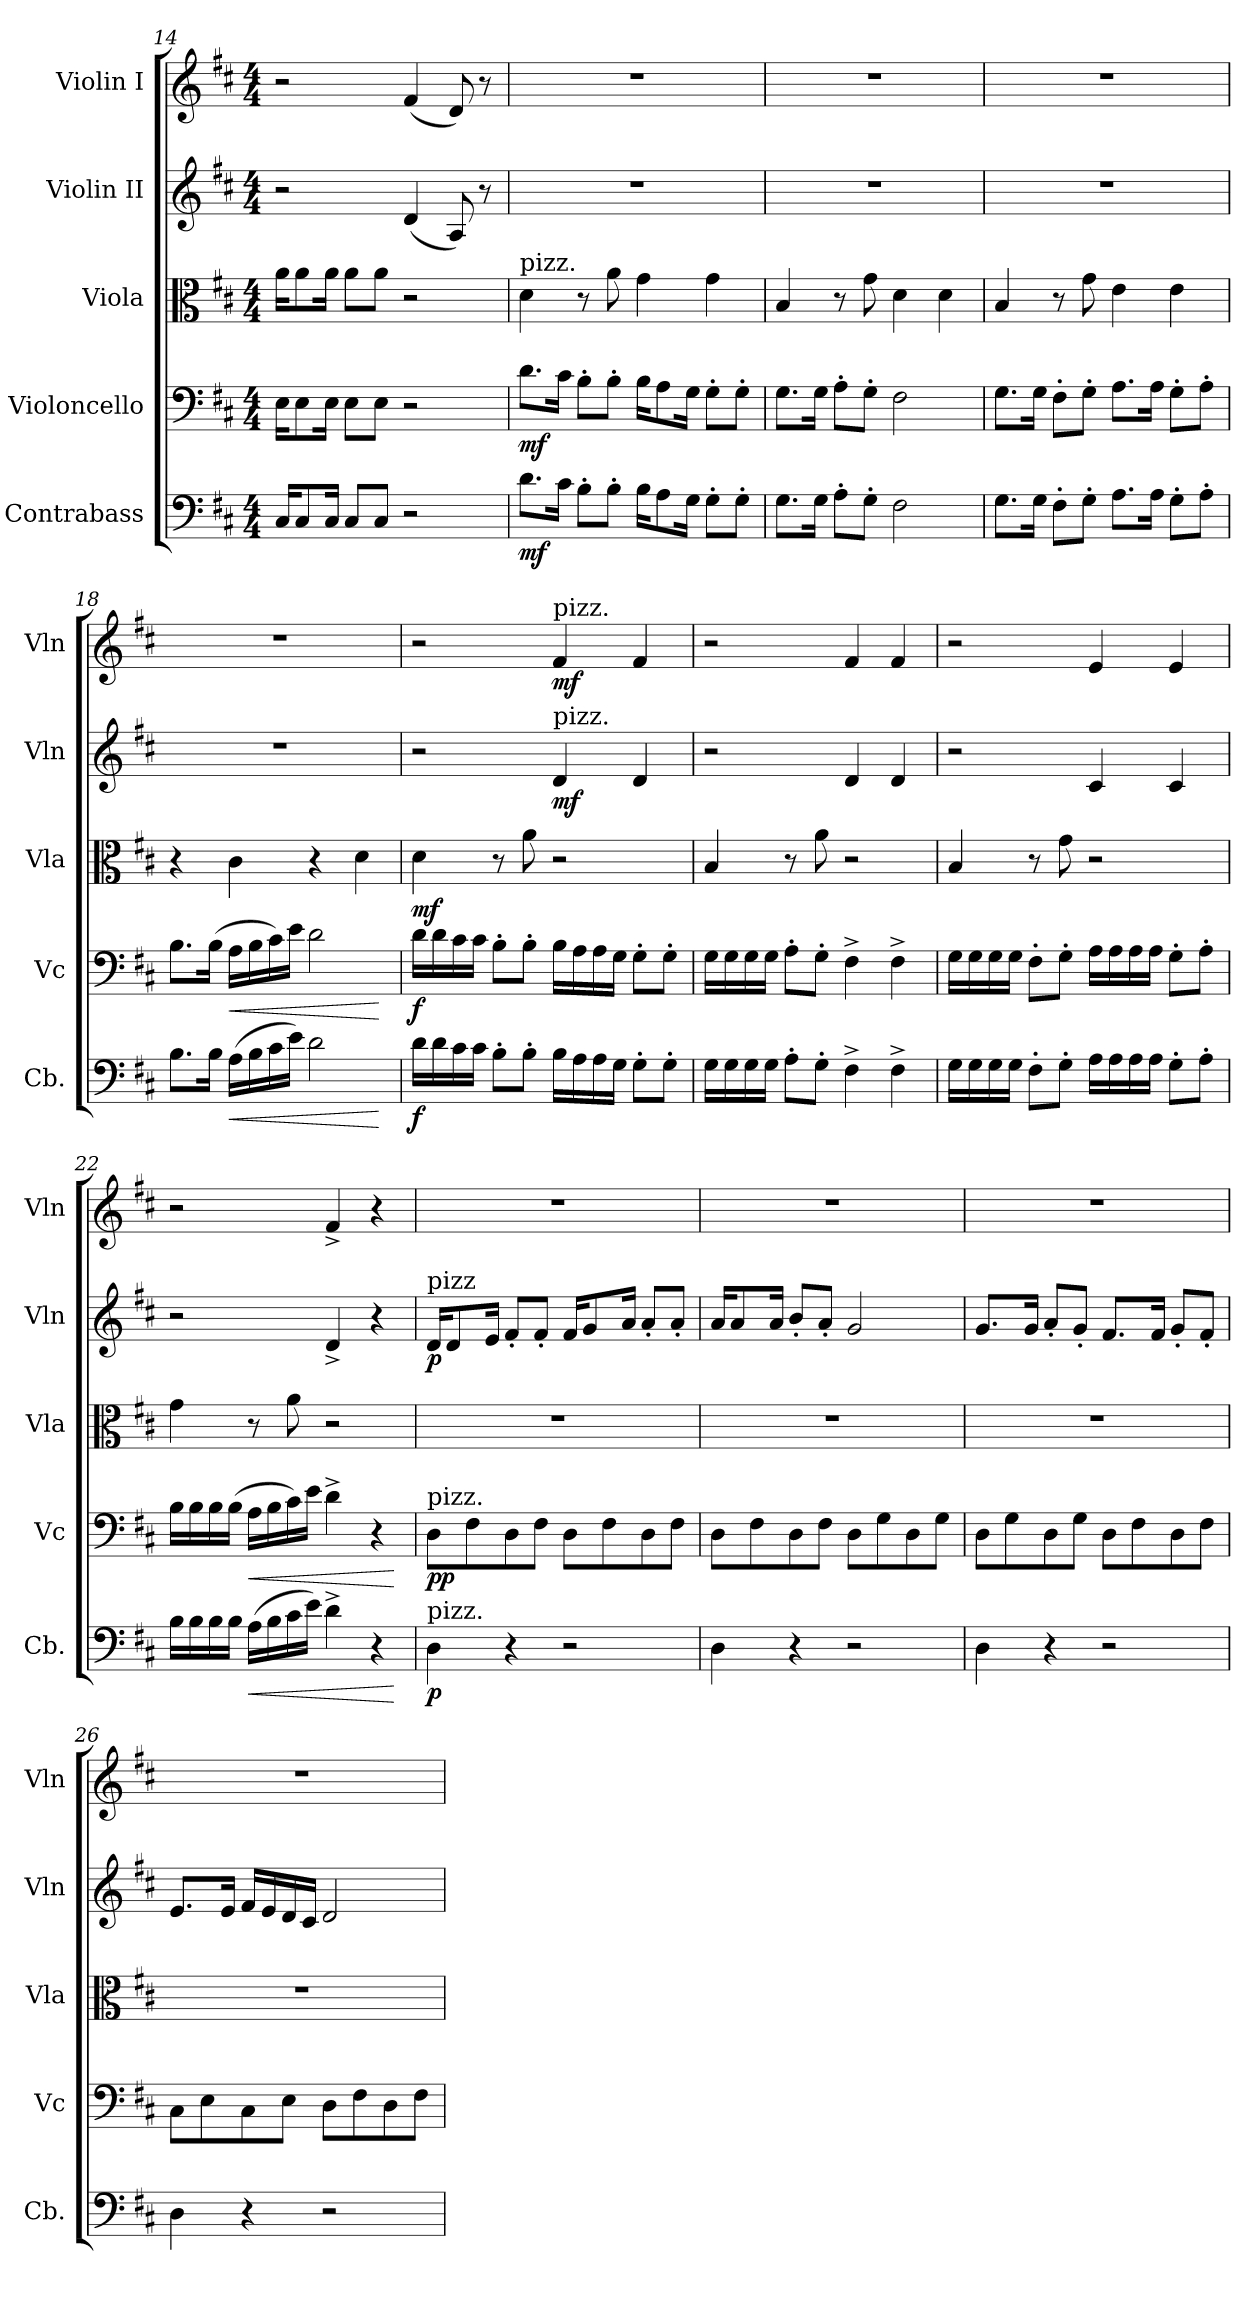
**kern	**dynam	**kern	**dynam	**kern	**dynam	**kern	**dynam	**kern	**dynam
*part5	*part5	*part4	*part4	*part3	*part3	*part2	*part2	*part1	*part1
*staff5	*staff5	*staff4	*staff4	*staff3	*staff3	*staff2	*staff2	*staff1	*staff1
*I"Contrabass	*	*I"Violoncello	*	*I"Viola	*	*I"Violin II	*	*I"Violin I	*
*I'Cb.	*	*I'Vc	*	*I'Vla	*	*I'Vln	*	*I'Vln	*
*clefF4	*	*clefF4	*	*clefC3	*	*clefG2	*	*clefG2	*
*ITrd7c12	*	*	*	*	*	*	*	*	*
*k[f#c#]	*	*k[f#c#]	*	*k[f#c#]	*	*k[f#c#]	*	*k[f#c#]	*
*M4/4	*	*M4/4	*	*M4/4	*	*M4/4	*	*M4/4	*
=14	=14	=14	=14	=14	=14	=14	=14	=14	=14
16CC#/KL	.	16E\KL	.	16a\KL	.	2r	.	2r	.
8CC#/	.	8E\	.	8a\	.	.	.	.	.
16CC#/Jk	.	16E\Jk	.	16a\Jk	.	.	.	.	.
8CC#/L	.	8E\L	.	8a\L	.	.	.	.	.
8CC#/J	.	8E\J	.	8a\J	.	.	.	.	.
2r	.	2r	.	2r	.	(4d/	.	(4f#/	.
.	.	.	.	.	.	8A/)	.	8d/)	.
.	.	.	.	.	.	8r	.	8r	.
!!LO:PB:g=z
=15	=15	=15	=15	=15	=15	=15	=15	=15	=15
!	!	!	!	!LO:TX:a:t=pizz.	!	!	!	!	!
!	!LO:DY:b	!	!LO:DY:b	!	!	!	!	!	!
8.D\L	mf	8.d\L	mf	4d\	.	1r	.	1r	.
16C#\Jk	.	16c#\Jk	.	.	.	.	.	.	.
8BB'\L	.	8B'\L	.	8r	.	.	.	.	.
8BB'\J	.	8B'\J	.	8a\	.	.	.	.	.
16BB\KL	.	16B\KL	.	4g\	.	.	.	.	.
8AA\	.	8A\	.	.	.	.	.	.	.
16GG\Jk	.	16G\Jk	.	.	.	.	.	.	.
8GG'\L	.	8G'\L	.	4g\	.	.	.	.	.
8GG'\J	.	8G'\J	.	.	.	.	.	.	.
=16	=16	=16	=16	=16	=16	=16	=16	=16	=16
8.GG\L	.	8.G\L	.	4B/	.	1r	.	1r	.
16GG\Jk	.	16G\Jk	.	.	.	.	.	.	.
8AA'\L	.	8A'\L	.	8r	.	.	.	.	.
8GG'\J	.	8G'\J	.	8g\	.	.	.	.	.
2FF#\	.	2F#\	.	4d\	.	.	.	.	.
.	.	.	.	4d\	.	.	.	.	.
=17	=17	=17	=17	=17	=17	=17	=17	=17	=17
8.GG\L	.	8.G\L	.	4B/	.	1r	.	1r	.
16GG\Jk	.	16G\Jk	.	.	.	.	.	.	.
8FF#'\L	.	8F#'\L	.	8r	.	.	.	.	.
8GG'\J	.	8G'\J	.	8g\	.	.	.	.	.
8.AA\L	.	8.A\L	.	4e\	.	.	.	.	.
16AA\Jk	.	16A\Jk	.	.	.	.	.	.	.
8GG'\L	.	8G'\L	.	4e\	.	.	.	.	.
8AA'\J	.	8A'\J	.	.	.	.	.	.	.
=18	=18	=18	=18	=18	=18	=18	=18	=18	=18
8.BB\L	.	8.B\L	.	4r	.	1r	.	1r	.
16BB\Jk	.	(16B\Jk	.	.	.	.	.	.	.
!	!LO:HP:b	!	!LO:HP:b	!	!	!	!	!	!
(16AA\LL	<	16A\LL	<	4c#\	.	.	.	.	.
16BB\	.	16B\	.	.	.	.	.	.	.
16C#\	.	16c#\)	.	.	.	.	.	.	.
16E\JJ)	.	16e\JJ	.	.	.	.	.	.	.
2D\	.	2d\	.	4r	.	.	.	.	.
.	.	.	.	4d\	.	.	.	.	.
.	[	.	[	.	.	.	.	.	.
!!LO:LB:g=z
=19	=19	=19	=19	=19	=19	=19	=19	=19	=19
!	!LO:DY:b	!	!LO:DY:b	!	!LO:DY:b	!	!	!	!
16D\LL	f	16d\LL	f	4d\	mf	2r	.	2r	.
16D\	.	16d\	.	.	.	.	.	.	.
16C#\	.	16c#\	.	.	.	.	.	.	.
16C#\JJ	.	16c#\JJ	.	.	.	.	.	.	.
8BB'\L	.	8B'\L	.	8r	.	.	.	.	.
8BB'\J	.	8B'\J	.	8a\	.	.	.	.	.
!	!	!	!	!	!	!	!	!LO:TX:a:t=pizz.	!
!	!	!	!	!	!	!LO:TX:a:t=pizz.	!	!	!
!	!	!	!	!	!	!	!LO:DY:b	!	!LO:DY:b
16BB\LL	.	16B\LL	.	2r	.	4d/	mf	4f#/	mf
16AA\	.	16A\	.	.	.	.	.	.	.
16AA\	.	16A\	.	.	.	.	.	.	.
16GG\JJ	.	16G\JJ	.	.	.	.	.	.	.
8GG'\L	.	8G'\L	.	.	.	4d/	.	4f#/	.
8GG'\J	.	8G'\J	.	.	.	.	.	.	.
=20	=20	=20	=20	=20	=20	=20	=20	=20	=20
16GG\LL	.	16G\LL	.	4B/	.	2r	.	2r	.
16GG\	.	16G\	.	.	.	.	.	.	.
16GG\	.	16G\	.	.	.	.	.	.	.
16GG\JJ	.	16G\JJ	.	.	.	.	.	.	.
8AA'\L	.	8A'\L	.	8r	.	.	.	.	.
8GG'\J	.	8G'\J	.	8a\	.	.	.	.	.
4FF#^\	.	4F#^\	.	2r	.	4d/	.	4f#/	.
4FF#^\	.	4F#^\	.	.	.	4d/	.	4f#/	.
=21	=21	=21	=21	=21	=21	=21	=21	=21	=21
16GG\LL	.	16G\LL	.	4B/	.	2r	.	2r	.
16GG\	.	16G\	.	.	.	.	.	.	.
16GG\	.	16G\	.	.	.	.	.	.	.
16GG\JJ	.	16G\JJ	.	.	.	.	.	.	.
8FF#'\L	.	8F#'\L	.	8r	.	.	.	.	.
8GG'\J	.	8G'\J	.	8g\	.	.	.	.	.
16AA\LL	.	16A\LL	.	2r	.	4c#/	.	4e/	.
16AA\	.	16A\	.	.	.	.	.	.	.
16AA\	.	16A\	.	.	.	.	.	.	.
16AA\JJ	.	16A\JJ	.	.	.	.	.	.	.
8GG'\L	.	8G'\L	.	.	.	4c#/	.	4e/	.
8AA'\J	.	8A'\J	.	.	.	.	.	.	.
=22	=22	=22	=22	=22	=22	=22	=22	=22	=22
16BB\LL	.	16B\LL	.	4g\	.	2r	.	2r	.
16BB\	.	16B\	.	.	.	.	.	.	.
16BB\	.	16B\	.	.	.	.	.	.	.
16BB\JJ	.	(16B\JJ	.	.	.	.	.	.	.
!	!LO:HP:b	!	!LO:HP:b	!	!	!	!	!	!
(16AA\LL	<	16A\LL	<	8r	.	.	.	.	.
16BB\	.	16B\	.	.	.	.	.	.	.
16C#\	.	16c#\)	.	8a\	.	.	.	.	.
16E\JJ)	.	16e\JJ	.	.	.	.	.	.	.
4D^\	.	4d^\	.	2r	.	4d^/	.	4f#^/	.
4r	.	4r	.	.	.	4r	.	4r	.
.	[	.	[	.	.	.	.	.	.
!!LO:PB:g=z
=23	=23	=23	=23	=23	=23	=23	=23	=23	=23
!	!	!	!	!	!	!LO:TX:a:t=pizz	!	!	!
!	!	!LO:TX:a:t=pizz.	!	!	!	!	!	!	!
!LO:TX:a:t=pizz.	!	!	!	!	!	!	!	!	!
!	!LO:DY:b	!	!LO:DY:b	!	!	!	!LO:DY:b	!	!
4DD\	p	8D\L	pp	1r	.	16d/KL	p	1r	.
.	.	.	.	.	.	8d/	.	.	.
.	.	8F#\	.	.	.	.	.	.	.
.	.	.	.	.	.	16e/Jk	.	.	.
4r	.	8D\	.	.	.	8f#'/L	.	.	.
.	.	8F#\J	.	.	.	8f#'/J	.	.	.
2r	.	8D\L	.	.	.	16f#/KL	.	.	.
.	.	.	.	.	.	8g/	.	.	.
.	.	8F#\	.	.	.	.	.	.	.
.	.	.	.	.	.	16a/Jk	.	.	.
.	.	8D\	.	.	.	8a'/L	.	.	.
.	.	8F#\J	.	.	.	8a'/J	.	.	.
=24	=24	=24	=24	=24	=24	=24	=24	=24	=24
4DD\	.	8D\L	.	1r	.	16a/KL	.	1r	.
.	.	.	.	.	.	8a/	.	.	.
.	.	8F#\	.	.	.	.	.	.	.
.	.	.	.	.	.	16a/Jk	.	.	.
4r	.	8D\	.	.	.	8b'/L	.	.	.
.	.	8F#\J	.	.	.	8a'/J	.	.	.
2r	.	8D\L	.	.	.	2g/	.	.	.
.	.	8G\	.	.	.	.	.	.	.
.	.	8D\	.	.	.	.	.	.	.
.	.	8G\J	.	.	.	.	.	.	.
=25	=25	=25	=25	=25	=25	=25	=25	=25	=25
4DD\	.	8D\L	.	1r	.	8.g/L	.	1r	.
.	.	8G\	.	.	.	.	.	.	.
.	.	.	.	.	.	16g/Jk	.	.	.
4r	.	8D\	.	.	.	8a'/L	.	.	.
.	.	8G\J	.	.	.	8g'/J	.	.	.
2r	.	8D\L	.	.	.	8.f#/L	.	.	.
.	.	8F#\	.	.	.	.	.	.	.
.	.	.	.	.	.	16f#/Jk	.	.	.
.	.	8D\	.	.	.	8g'/L	.	.	.
.	.	8F#\J	.	.	.	8f#'/J	.	.	.
=26	=26	=26	=26	=26	=26	=26	=26	=26	=26
4DD\	.	8C#\L	.	1r	.	8.e/L	.	1r	.
.	.	8E\	.	.	.	.	.	.	.
.	.	.	.	.	.	16e/Jk	.	.	.
4r	.	8C#\	.	.	.	16f#/LL	.	.	.
.	.	.	.	.	.	16e/	.	.	.
.	.	8E\J	.	.	.	16d/	.	.	.
.	.	.	.	.	.	16c#/JJ	.	.	.
2r	.	8D\L	.	.	.	2d/	.	.	.
.	.	8F#\	.	.	.	.	.	.	.
.	.	8D\	.	.	.	.	.	.	.
.	.	8F#\J	.	.	.	.	.	.	.
=	=	=	=	=	=	=	=	=	=
*-	*-	*-	*-	*-	*-	*-	*-	*-	*-
